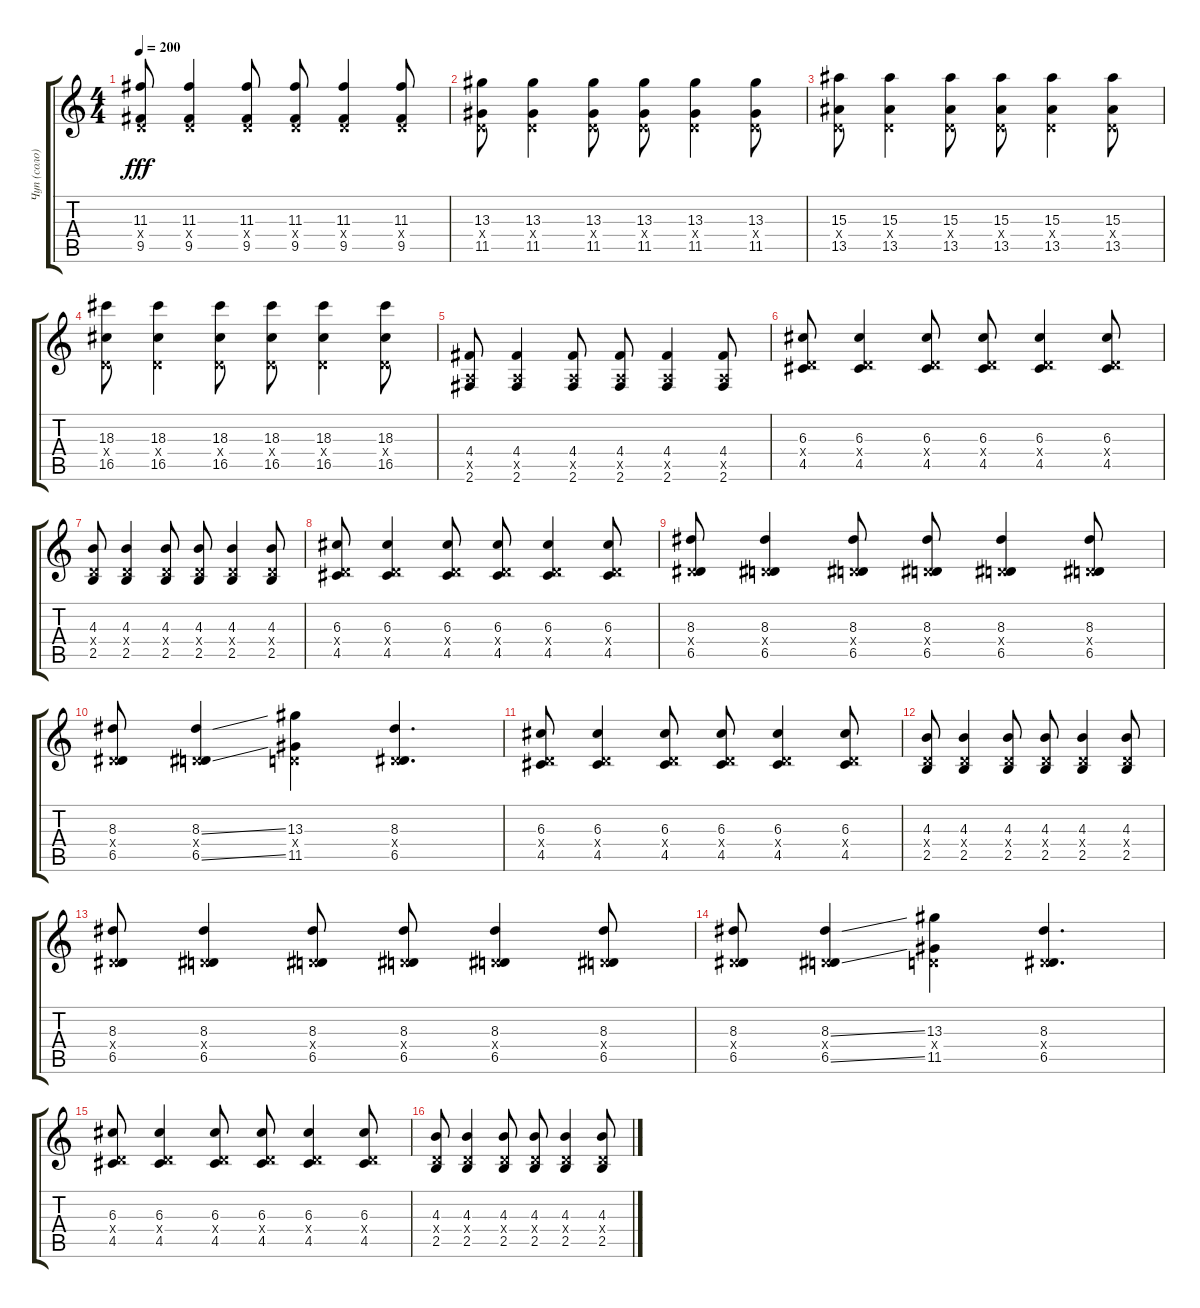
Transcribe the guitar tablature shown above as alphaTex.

\track ("Чуп (соло)" "Чуп (соло)") {instrument overdrivenguitar}
\staff {score tabs}
\tuning (E4 B3 G3 D3 A2 E2) {hide}
\ts (4 4)
\tempo 200
\clef g2
\ks c
(11.3 0.4{x} 9.5).8{dy fff} (11.3 0.4{x} 9.5).4 (11.3 0.4{x} 9.5).8 (11.3 0.4{x} 9.5).8 (11.3 0.4{x} 9.5).4 (11.3 0.4{x} 9.5).8 |
(13.3 0.4{x} 11.5).8 (13.3 0.4{x} 11.5).4 (13.3 0.4{x} 11.5).8 (13.3 0.4{x} 11.5).8 (13.3 0.4{x} 11.5).4 (13.3 0.4{x} 11.5).8 |
(15.3 0.4{x} 13.5).8 (15.3 0.4{x} 13.5).4 (15.3 0.4{x} 13.5).8 (15.3 0.4{x} 13.5).8 (15.3 0.4{x} 13.5).4 (15.3 0.4{x} 13.5).8 |
(18.3 0.4{x} 16.5).8 (18.3 0.4{x} 16.5).4 (18.3 0.4{x} 16.5).8 (18.3 0.4{x} 16.5).8 (18.3 0.4{x} 16.5).4 (18.3 0.4{x} 16.5).8 |
(4.4 0.5{x} 2.6).8 (4.4 0.5{x} 2.6).4 (4.4 0.5{x} 2.6).8 (4.4 0.5{x} 2.6).8 (4.4 0.5{x} 2.6).4 (4.4 0.5{x} 2.6).8 |
(6.3 0.4{x} 4.5).8 (6.3 0.4{x} 4.5).4 (6.3 0.4{x} 4.5).8 (6.3 0.4{x} 4.5).8 (6.3 0.4{x} 4.5).4 (6.3 0.4{x} 4.5).8 |
(4.3 0.4{x} 2.5).8 (4.3 0.4{x} 2.5).4 (4.3 0.4{x} 2.5).8 (4.3 0.4{x} 2.5).8 (4.3 0.4{x} 2.5).4 (4.3 0.4{x} 2.5).8 |
(6.3 0.4{x} 4.5).8 (6.3 0.4{x} 4.5).4 (6.3 0.4{x} 4.5).8 (6.3 0.4{x} 4.5).8 (6.3 0.4{x} 4.5).4 (6.3 0.4{x} 4.5).8 |
(8.3 0.4{x} 6.5).8 (8.3 0.4{x} 6.5).4 (8.3 0.4{x} 6.5).8 (8.3 0.4{x} 6.5).8 (8.3 0.4{x} 6.5).4 (8.3 0.4{x} 6.5).8 |
(8.3 0.4{x} 6.5).8 (8.3{ss} 0.4{x} 6.5{ss}).4 (13.3 0.4{x} 11.5).4 (8.3 0.4{x} 6.5).4{d} |
(6.3 0.4{x} 4.5).8 (6.3 0.4{x} 4.5).4 (6.3 0.4{x} 4.5).8 (6.3 0.4{x} 4.5).8 (6.3 0.4{x} 4.5).4 (6.3 0.4{x} 4.5).8 |
(4.3 0.4{x} 2.5).8 (4.3 0.4{x} 2.5).4 (4.3 0.4{x} 2.5).8 (4.3 0.4{x} 2.5).8 (4.3 0.4{x} 2.5).4 (4.3 0.4{x} 2.5).8 |
(8.3 0.4{x} 6.5).8 (8.3 0.4{x} 6.5).4 (8.3 0.4{x} 6.5).8 (8.3 0.4{x} 6.5).8 (8.3 0.4{x} 6.5).4 (8.3 0.4{x} 6.5).8 |
(8.3 0.4{x} 6.5).8 (8.3{ss} 0.4{x} 6.5{ss}).4 (13.3 0.4{x} 11.5).4 (8.3 0.4{x} 6.5).4{d} |
(6.3 0.4{x} 4.5).8 (6.3 0.4{x} 4.5).4 (6.3 0.4{x} 4.5).8 (6.3 0.4{x} 4.5).8 (6.3 0.4{x} 4.5).4 (6.3 0.4{x} 4.5).8 |
(4.3 0.4{x} 2.5).8 (4.3 0.4{x} 2.5).4 (4.3 0.4{x} 2.5).8 (4.3 0.4{x} 2.5).8 (4.3 0.4{x} 2.5).4 (4.3 0.4{x} 2.5).8
